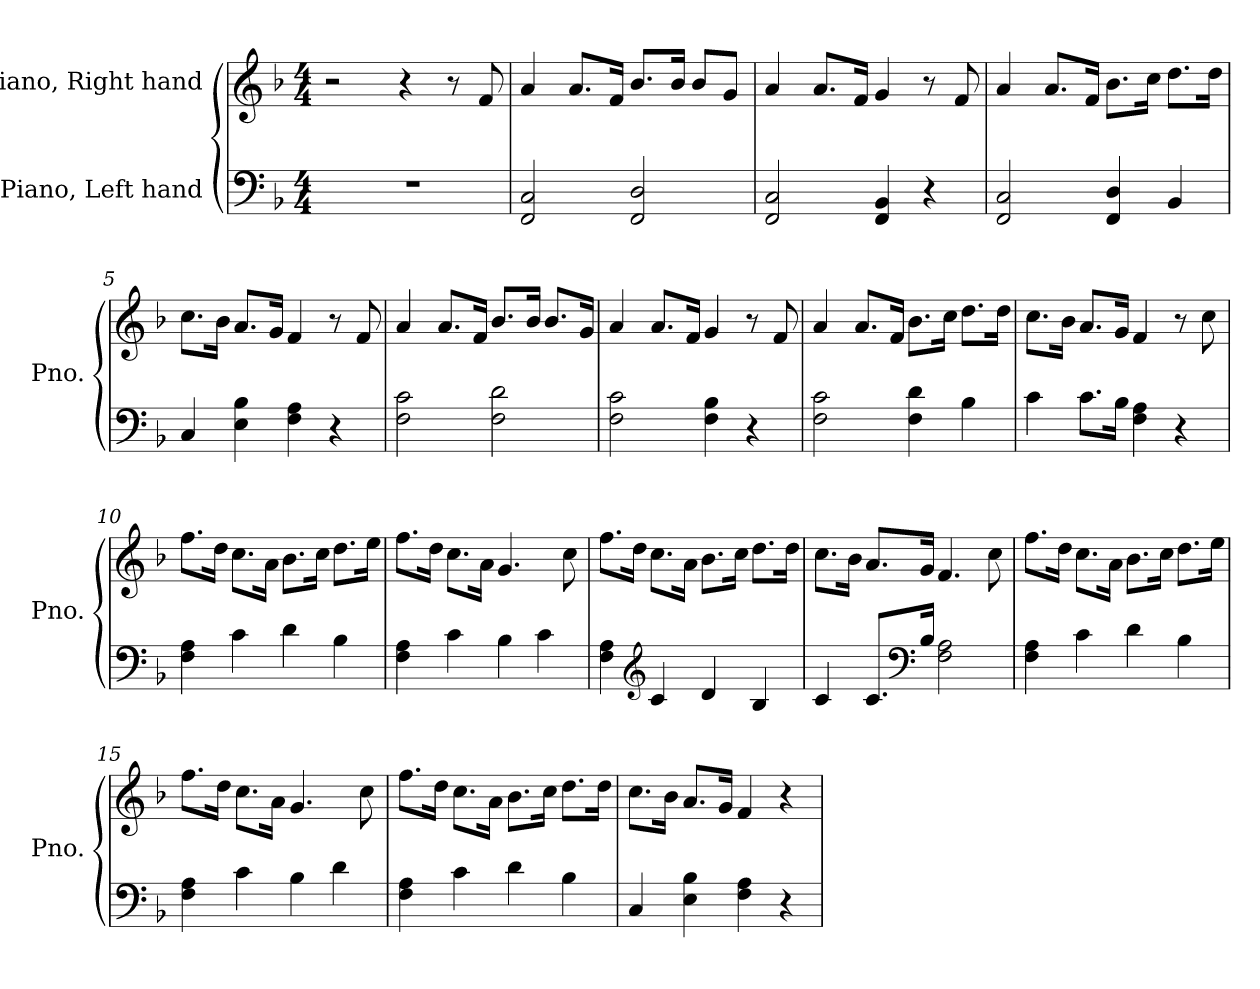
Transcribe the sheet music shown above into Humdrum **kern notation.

**kern	**kern
*part2	*part1
*staff2	*staff1
*I"Piano, Left hand	*I"Piano, Right hand
*I'Pno.	*I'Pno.
*clefF4	*clefG2
*k[b-]	*k[b-]
*M4/4	*M4/4
*MM120	*MM120
=1	=1
1r	2r
.	4r
.	8r
.	8f/
=2	=2
2FF/ 2C/	4a/
.	8.a/L
.	16f/Jk
2FF/ 2D/	8.b-/L
.	16b-/Jk
.	8b-/L
.	8g/J
=3	=3
2FF/ 2C/	4a/
.	8.a/L
.	16f/Jk
4FF/ 4BB-/	4g/
4r	8r
.	8f/
=4	=4
2FF/ 2C/	4a/
.	8.a/L
.	16f/Jk
4FF/ 4D/	8.b-\L
.	16cc\Jk
4BB-/	8.dd\L
.	16dd\Jk
!!LO:LB:g=z
=5	=5
4C/	8.cc\L
.	16b-\Jk
4E\ 4B-\	8.a/L
.	16g/Jk
4F\ 4A\	4f/
4r	8r
.	8f/
=6	=6
2F\ 2c\	4a/
.	8.a/L
.	16f/Jk
2F\ 2d\	8.b-/L
.	16b-/Jk
.	8.b-/L
.	16g/Jk
=7	=7
2F\ 2c\	4a/
.	8.a/L
.	16f/Jk
4F\ 4B-\	4g/
4r	8r
.	8f/
=8	=8
2F\ 2c\	4a/
.	8.a/L
.	16f/Jk
4F\ 4d\	8.b-\L
.	16cc\Jk
4B-\	8.dd\L
.	16dd\Jk
=9	=9
4c\	8.cc\L
.	16b-\Jk
8.c\L	8.a/L
16B-\Jk	16g/Jk
4F\ 4A\	4f/
4r	8r
.	8cc\
!!LO:LB:g=z
=10	=10
4F\ 4A\	8.ff\L
.	16dd\Jk
4c\	8.cc\L
.	16a\Jk
4d\	8.b-\L
.	16cc\Jk
4B-\	8.dd\L
.	16ee\Jk
=11	=11
4F\ 4A\	8.ff\L
.	16dd\Jk
4c\	8.cc\L
.	16a\Jk
4B-\	4.g/
4c\	.
.	8cc\
=12	=12
4F\ 4A\	8.ff\L
.	16dd\Jk
*clefG2	*
4c/	8.cc\L
.	16a\Jk
4d/	8.b-\L
.	16cc\Jk
4B-/	8.dd\L
.	16dd\Jk
=13	=13
4c/	8.cc\L
.	16b-\Jk
8.c/L	8.a/L
*clefF4	*
16B-/Jk	16g/Jk
2F\ 2A\	4.f/
.	8cc\
!!LO:LB:g=z
=14	=14
4F\ 4A\	8.ff\L
.	16dd\Jk
4c\	8.cc\L
.	16a\Jk
4d\	8.b-\L
.	16cc\Jk
4B-\	8.dd\L
.	16ee\Jk
=15	=15
4F\ 4A\	8.ff\L
.	16dd\Jk
4c\	8.cc\L
.	16a\Jk
4B-\	4.g/
4d\	.
.	8cc\
=16	=16
4F\ 4A\	8.ff\L
.	16dd\Jk
4c\	8.cc\L
.	16a\Jk
4d\	8.b-\L
.	16cc\Jk
4B-\	8.dd\L
.	16dd\Jk
=17	=17
4C/	8.cc\L
.	16b-\Jk
4E\ 4B-\	8.a/L
.	16g/Jk
4F\ 4A\	4f/
4r	4r
=	=
*-	*-
